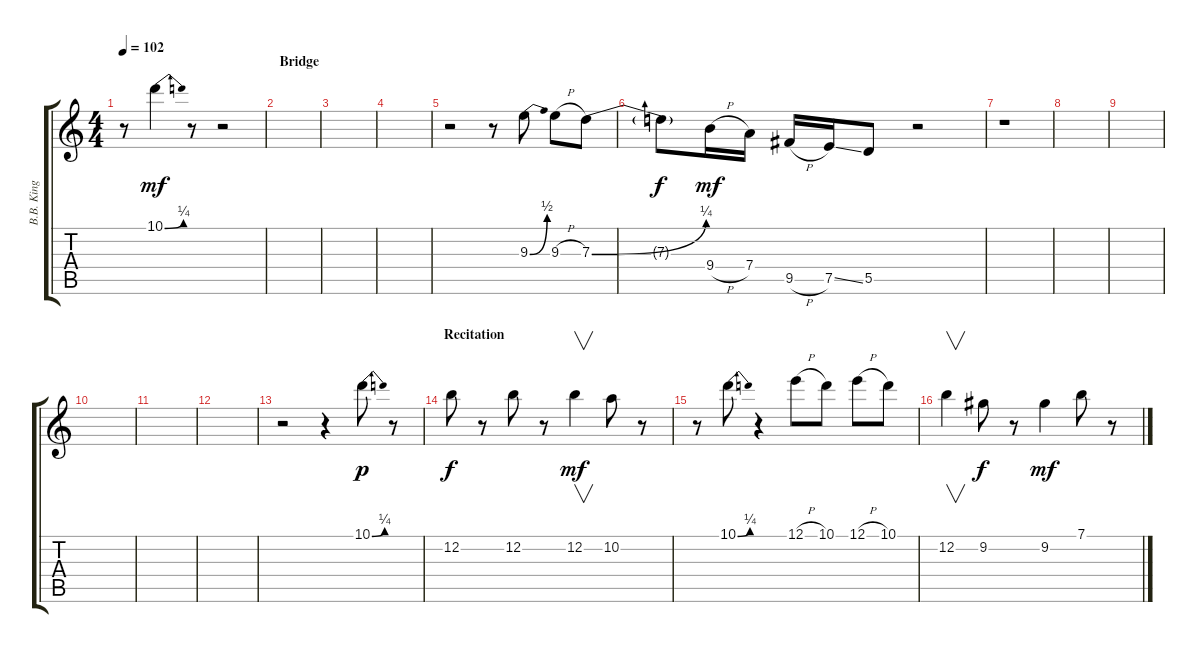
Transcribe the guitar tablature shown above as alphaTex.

\track ("B.B. King (Clean)" "B.B. King ") {instrument electricguitarjazz}
\staff {score tabs}
\tuning (E4 B3 G3 D3 A2 E2) {hide}
\ts (4 4)
\tempo 102
\clef g2
\ks c
r.8{dy mf} 10.1{be (bend 0 0 60 1)}.4 r.8 r.2 |
\section ("" "Bridge")
|
|
|
r.2 r.8 9.3{be (bend 0 0 60 2)}.8 9.3{h}.8 7.3{be (bend 0 0 60 1)}.8 |
7.3{t}.8{dy f} 9.4{h}.16{dy mf} 7.4.16 9.5{h}.16 7.5{ss}.16 5.5.8 r.2 |
r.1 |
|
|
|
|
|
r.2 r.4 10.1{be (bend 0 0 60 1)}.8{dy p} r.8 |
\section ("" "Recitation")
12.2.8{dy f} r.8 12.2.8 r.8 12.2.4{v dy mf} 10.2.8 r.8 |
r.8 10.1{be (bend 0 0 60 1)}.8 r.4 12.1{h}.8 10.1.8 12.1{h}.8 10.1.8 |
12.2.4{v} 9.2.8{dy f} r.8 9.2.4{dy mf} 7.1.8 r.8
